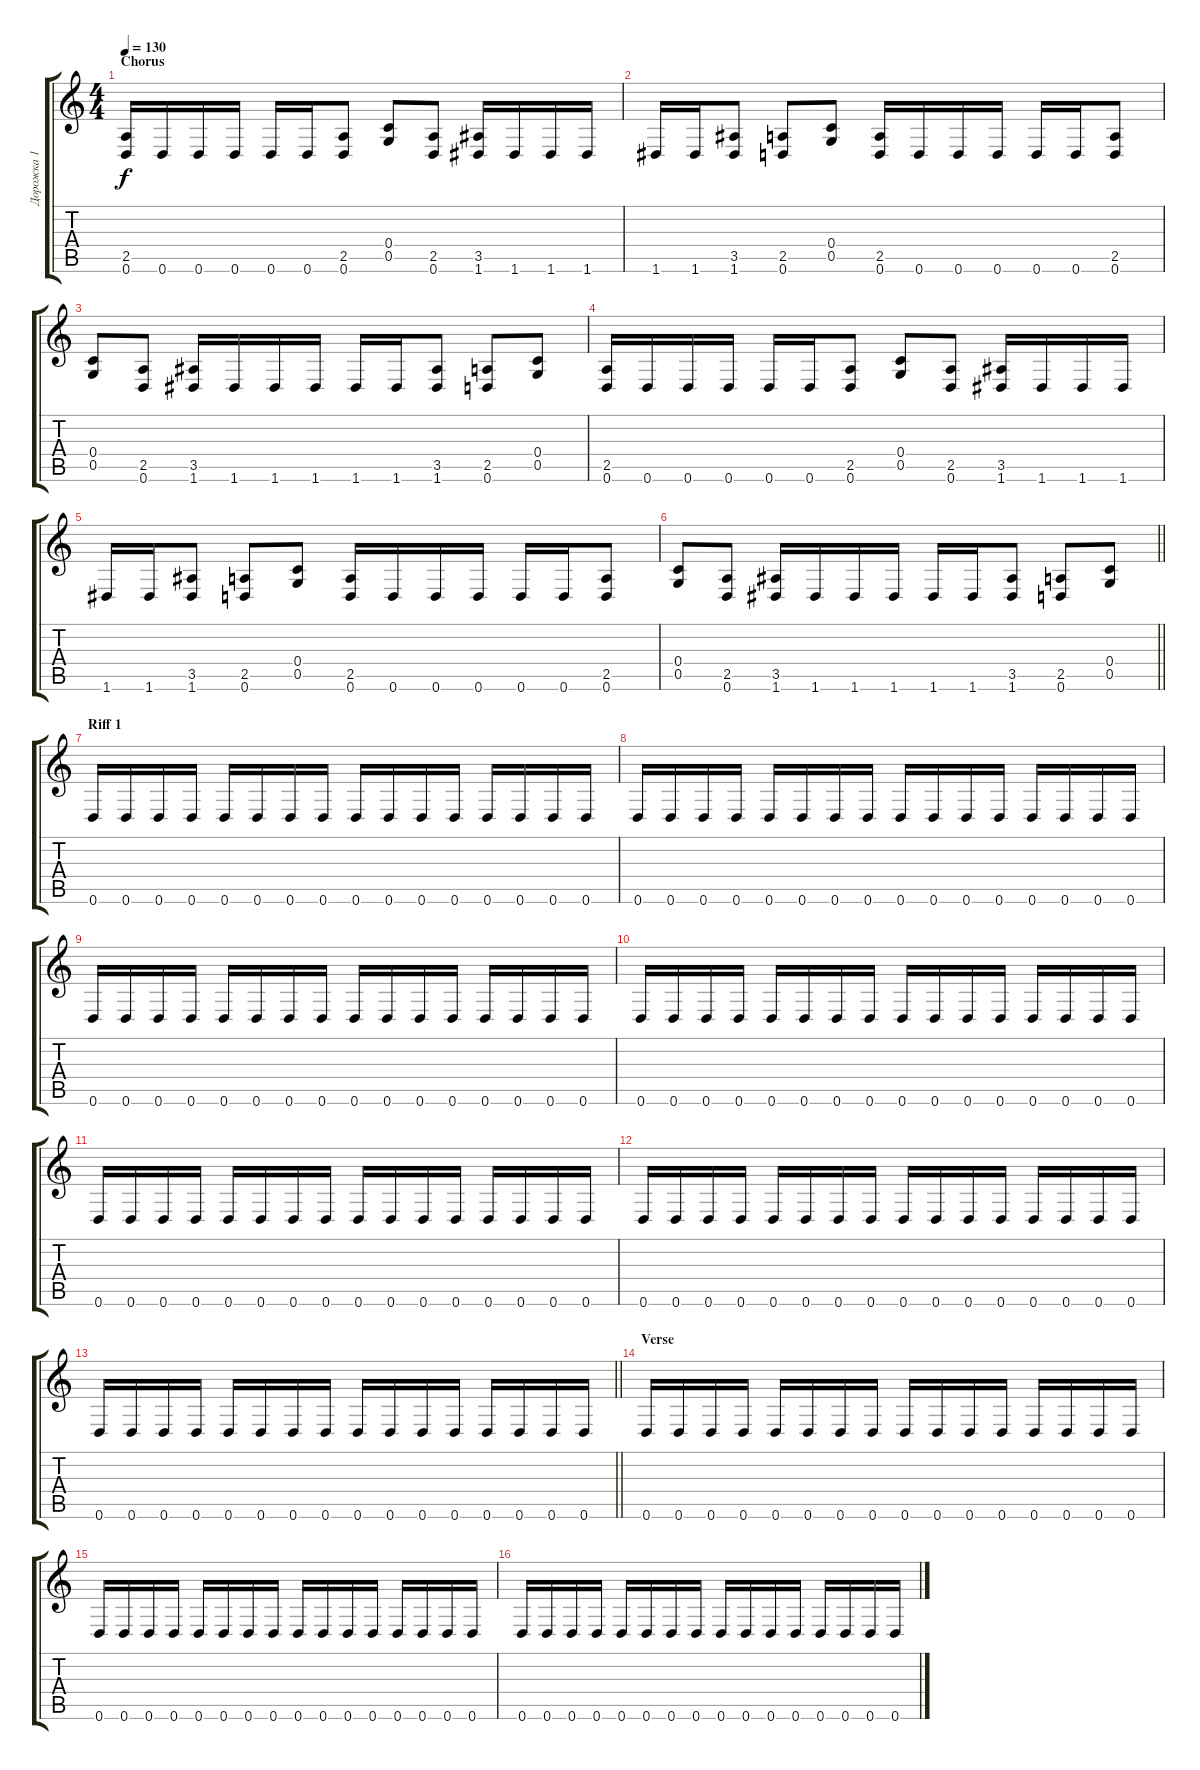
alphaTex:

\track ("Дорожка 1" "Дорожка 1") {instrument distortionguitar}
\staff {score tabs}
\tuning (D4 A3 F3 C3 G2 D2) {hide}
\ts (4 4)
\section ("" "Chorus")
\tempo 130
\clef g2
\ks c
(2.5 0.6).16{dy f} 0.6.16 0.6.16 0.6.16 0.6.16 0.6.16 (2.5 0.6).8 (0.4 0.5).8 (2.5 0.6).8 (3.5 1.6).16 1.6.16 1.6.16 1.6.16 |
1.6.16 1.6.16 (3.5 1.6).8 (2.5 0.6).8 (0.4 0.5).8 (2.5 0.6).16 0.6.16 0.6.16 0.6.16 0.6.16 0.6.16 (2.5 0.6).8 |
(0.4 0.5).8 (2.5 0.6).8 (3.5 1.6).16 1.6.16 1.6.16 1.6.16 1.6.16 1.6.16 (3.5 1.6).8 (2.5 0.6).8 (0.4 0.5).8 |
(2.5 0.6).16 0.6.16 0.6.16 0.6.16 0.6.16 0.6.16 (2.5 0.6).8 (0.4 0.5).8 (2.5 0.6).8 (3.5 1.6).16 1.6.16 1.6.16 1.6.16 |
1.6.16 1.6.16 (3.5 1.6).8 (2.5 0.6).8 (0.4 0.5).8 (2.5 0.6).16 0.6.16 0.6.16 0.6.16 0.6.16 0.6.16 (2.5 0.6).8 |
\barLineRight lightlight
(0.4 0.5).8 (2.5 0.6).8 (3.5 1.6).16 1.6.16 1.6.16 1.6.16 1.6.16 1.6.16 (3.5 1.6).8 (2.5 0.6).8 (0.4 0.5).8 |
\section ("" "Riff 1")
0.6.16 0.6.16 0.6.16 0.6.16 0.6.16 0.6.16 0.6.16 0.6.16 0.6.16 0.6.16 0.6.16 0.6.16 0.6.16 0.6.16 0.6.16 0.6.16 |
0.6.16 0.6.16 0.6.16 0.6.16 0.6.16 0.6.16 0.6.16 0.6.16 0.6.16 0.6.16 0.6.16 0.6.16 0.6.16 0.6.16 0.6.16 0.6.16 |
0.6.16 0.6.16 0.6.16 0.6.16 0.6.16 0.6.16 0.6.16 0.6.16 0.6.16 0.6.16 0.6.16 0.6.16 0.6.16 0.6.16 0.6.16 0.6.16 |
0.6.16 0.6.16 0.6.16 0.6.16 0.6.16 0.6.16 0.6.16 0.6.16 0.6.16 0.6.16 0.6.16 0.6.16 0.6.16 0.6.16 0.6.16 0.6.16 |
0.6.16 0.6.16 0.6.16 0.6.16 0.6.16 0.6.16 0.6.16 0.6.16 0.6.16 0.6.16 0.6.16 0.6.16 0.6.16 0.6.16 0.6.16 0.6.16 |
0.6.16 0.6.16 0.6.16 0.6.16 0.6.16 0.6.16 0.6.16 0.6.16 0.6.16 0.6.16 0.6.16 0.6.16 0.6.16 0.6.16 0.6.16 0.6.16 |
\barLineRight lightlight
0.6.16 0.6.16 0.6.16 0.6.16 0.6.16 0.6.16 0.6.16 0.6.16 0.6.16 0.6.16 0.6.16 0.6.16 0.6.16 0.6.16 0.6.16 0.6.16 |
\section ("" "Verse")
0.6.16 0.6.16 0.6.16 0.6.16 0.6.16 0.6.16 0.6.16 0.6.16 0.6.16 0.6.16 0.6.16 0.6.16 0.6.16 0.6.16 0.6.16 0.6.16 |
0.6.16 0.6.16 0.6.16 0.6.16 0.6.16 0.6.16 0.6.16 0.6.16 0.6.16 0.6.16 0.6.16 0.6.16 0.6.16 0.6.16 0.6.16 0.6.16 |
0.6.16 0.6.16 0.6.16 0.6.16 0.6.16 0.6.16 0.6.16 0.6.16 0.6.16 0.6.16 0.6.16 0.6.16 0.6.16 0.6.16 0.6.16 0.6.16
